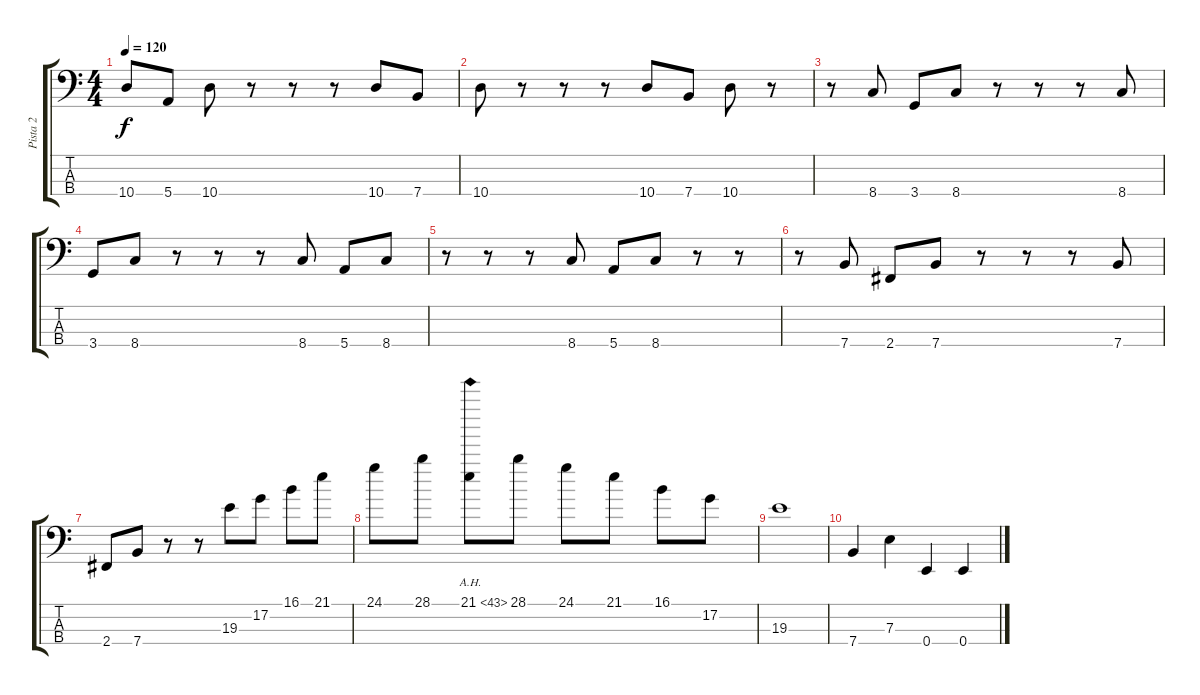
\track ("Pista 2" "Pista 2") {instrument electricbassfinger}
\staff {score tabs}
\tuning (G2 D2 A1 E1) {hide}
\ts (4 4)
\tempo 120
\clef f4
\ks c
10.4.8{dy f} 5.4.8 10.4.8 r.8 r.8 r.8 10.4.8 7.4.8 |
10.4.8 r.8 r.8 r.8 10.4.8 7.4.8 10.4.8 r.8 |
r.8 8.4.8 3.4.8 8.4.8 r.8 r.8 r.8 8.4.8 |
3.4.8 8.4.8 r.8 r.8 r.8 8.4.8 5.4.8 8.4.8 |
r.8 r.8 r.8 8.4.8 5.4.8 8.4.8 r.8 r.8 |
r.8 7.4.8 2.4.8 7.4.8 r.8 r.8 r.8 7.4.8 |
2.4.8 7.4.8 r.8 r.8 19.3.8 17.2.8 16.1.8 21.1.8 |
24.1.8 28.1.8 21.1{ah 22}.8 28.1.8 24.1.8 21.1.8 16.1.8 17.2.8 |
19.3.1 |
7.4.4 7.3.4 0.4.4 0.4.4
